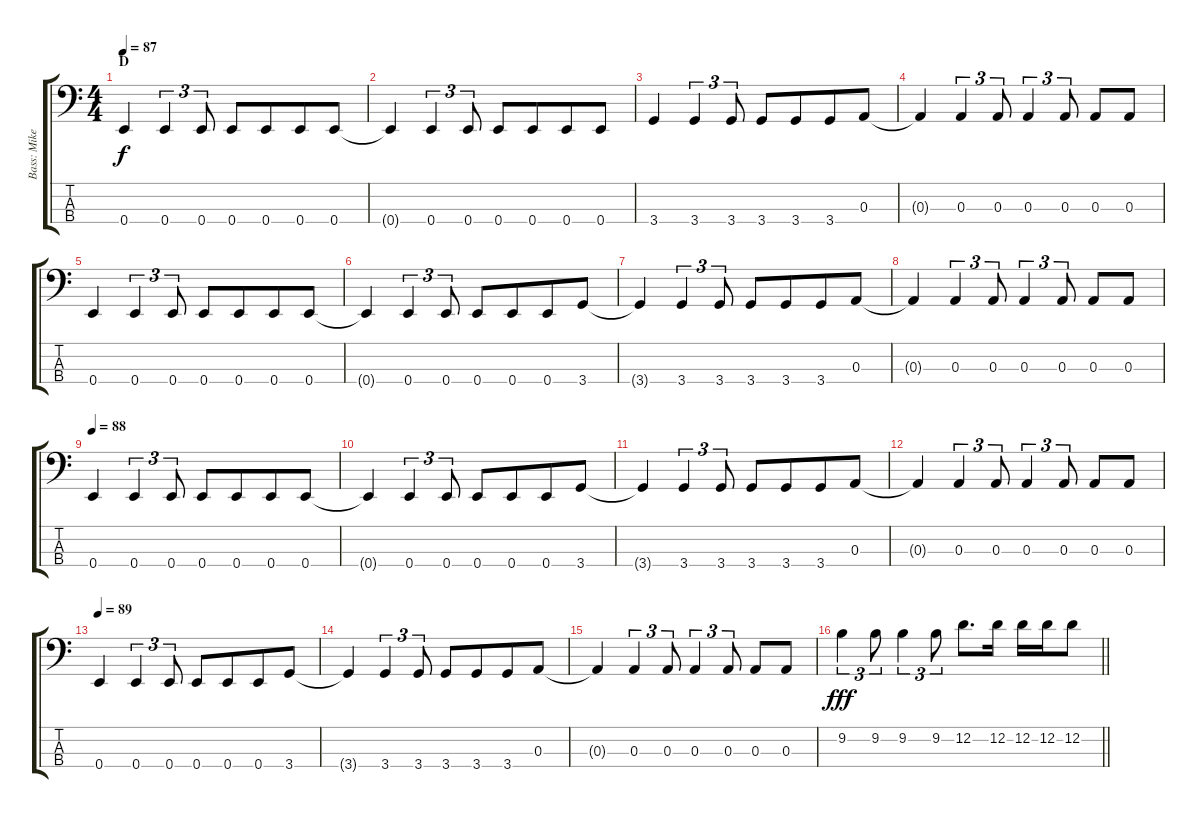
\track ("Bass: Mike" "Bass: Mike") {instrument electricbassfinger}
\staff {score tabs}
\tuning (G2 D2 A1 E1) {hide}
\ts (4 4)
\section ("" "D")
\tempo 87
\clef f4
\ks c
0.4.4{dy f} 0.4.4{tu (3 2)} 0.4.8{tu (3 2)} 0.4.8 0.4.8{beam merge} 0.4.8 0.4.8 |
0.4{t}.4 0.4.4{tu (3 2)} 0.4.8{tu (3 2)} 0.4.8 0.4.8{beam merge} 0.4.8 0.4.8 |
3.4.4 3.4.4{tu (3 2)} 3.4.8{tu (3 2)} 3.4.8 3.4.8{beam merge} 3.4.8 0.3.8 |
0.3{t}.4 0.3.4{tu (3 2)} 0.3.8{tu (3 2)} 0.3.4{tu (3 2)} 0.3.8{tu (3 2)} 0.3.8 0.3.8 |
0.4.4 0.4.4{tu (3 2)} 0.4.8{tu (3 2)} 0.4.8 0.4.8{beam merge} 0.4.8 0.4.8 |
0.4{t}.4 0.4.4{tu (3 2)} 0.4.8{tu (3 2)} 0.4.8 0.4.8{beam merge} 0.4.8 3.4.8 |
3.4{t}.4 3.4.4{tu (3 2)} 3.4.8{tu (3 2)} 3.4.8 3.4.8{beam merge} 3.4.8 0.3.8 |
0.3{t}.4 0.3.4{tu (3 2)} 0.3.8{tu (3 2)} 0.3.4{tu (3 2)} 0.3.8{tu (3 2)} 0.3.8 0.3.8 |
\tempo 88
0.4.4 0.4.4{tu (3 2)} 0.4.8{tu (3 2)} 0.4.8 0.4.8{beam merge} 0.4.8 0.4.8 |
0.4{t}.4 0.4.4{tu (3 2)} 0.4.8{tu (3 2)} 0.4.8 0.4.8{beam merge} 0.4.8 3.4.8 |
3.4{t}.4 3.4.4{tu (3 2)} 3.4.8{tu (3 2)} 3.4.8 3.4.8{beam merge} 3.4.8 0.3.8 |
0.3{t}.4 0.3.4{tu (3 2)} 0.3.8{tu (3 2)} 0.3.4{tu (3 2)} 0.3.8{tu (3 2)} 0.3.8 0.3.8 |
\tempo 89
0.4.4 0.4.4{tu (3 2)} 0.4.8{tu (3 2)} 0.4.8 0.4.8{beam merge} 0.4.8 3.4.8 |
3.4{t}.4 3.4.4{tu (3 2)} 3.4.8{tu (3 2)} 3.4.8 3.4.8{beam merge} 3.4.8 0.3.8 |
0.3{t}.4 0.3.4{tu (3 2)} 0.3.8{tu (3 2)} 0.3.4{tu (3 2)} 0.3.8{tu (3 2)} 0.3.8 0.3.8 |
\barLineRight lightlight
9.2.4{tu (3 2) dy fff} 9.2.8{tu (3 2)} 9.2.4{tu (3 2)} 9.2.8{tu (3 2)} 12.2.8{d} 12.2.16 12.2.16 12.2.16 12.2.8
